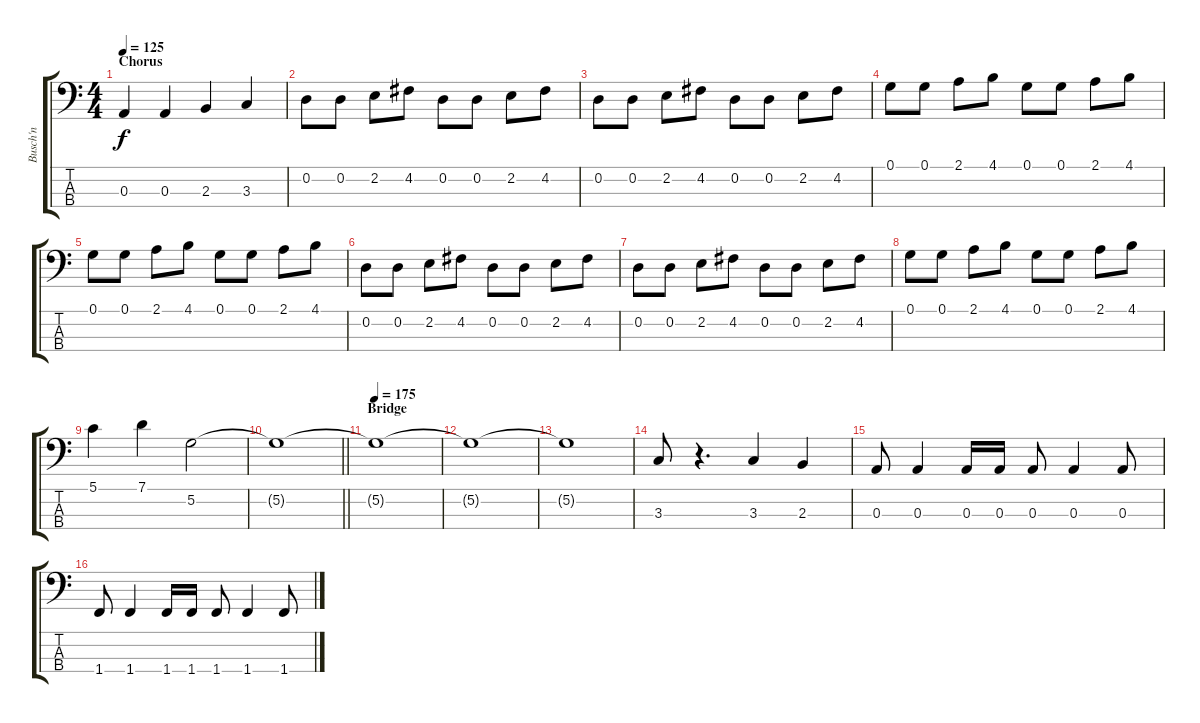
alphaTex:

\track ("Busch'n" "Busch'n") {instrument electricbasspick}
\staff {score tabs}
\tuning (G2 D2 A1 E1) {hide}
\ts (4 4)
\section ("" "Chorus")
\tempo 125
\clef f4
\ks c
0.3.4{dy f} 0.3.4 2.3.4 3.3.4 |
0.2.8 0.2.8 2.2.8 4.2.8 0.2.8 0.2.8 2.2.8 4.2.8 |
0.2.8 0.2.8 2.2.8 4.2.8 0.2.8 0.2.8 2.2.8 4.2.8 |
0.1.8 0.1.8 2.1.8 4.1.8 0.1.8 0.1.8 2.1.8 4.1.8 |
0.1.8 0.1.8 2.1.8 4.1.8 0.1.8 0.1.8 2.1.8 4.1.8 |
0.2.8 0.2.8 2.2.8 4.2.8 0.2.8 0.2.8 2.2.8 4.2.8 |
0.2.8 0.2.8 2.2.8 4.2.8 0.2.8 0.2.8 2.2.8 4.2.8 |
0.1.8 0.1.8 2.1.8 4.1.8 0.1.8 0.1.8 2.1.8 4.1.8 |
5.1.4 7.1.4 5.2.2 |
\barLineRight lightlight
5.2{t}.1 |
\section ("" "Bridge")
\tempo 175
5.2{t}.1 |
5.2{t}.1 |
5.2{t}.1 |
3.3.8 r.4{d} 3.3.4 2.3.4 |
0.3.8 0.3.4 0.3.16 0.3.16 0.3.8 0.3.4 0.3.8 |
1.4.8 1.4.4 1.4.16 1.4.16 1.4.8 1.4.4 1.4.8
